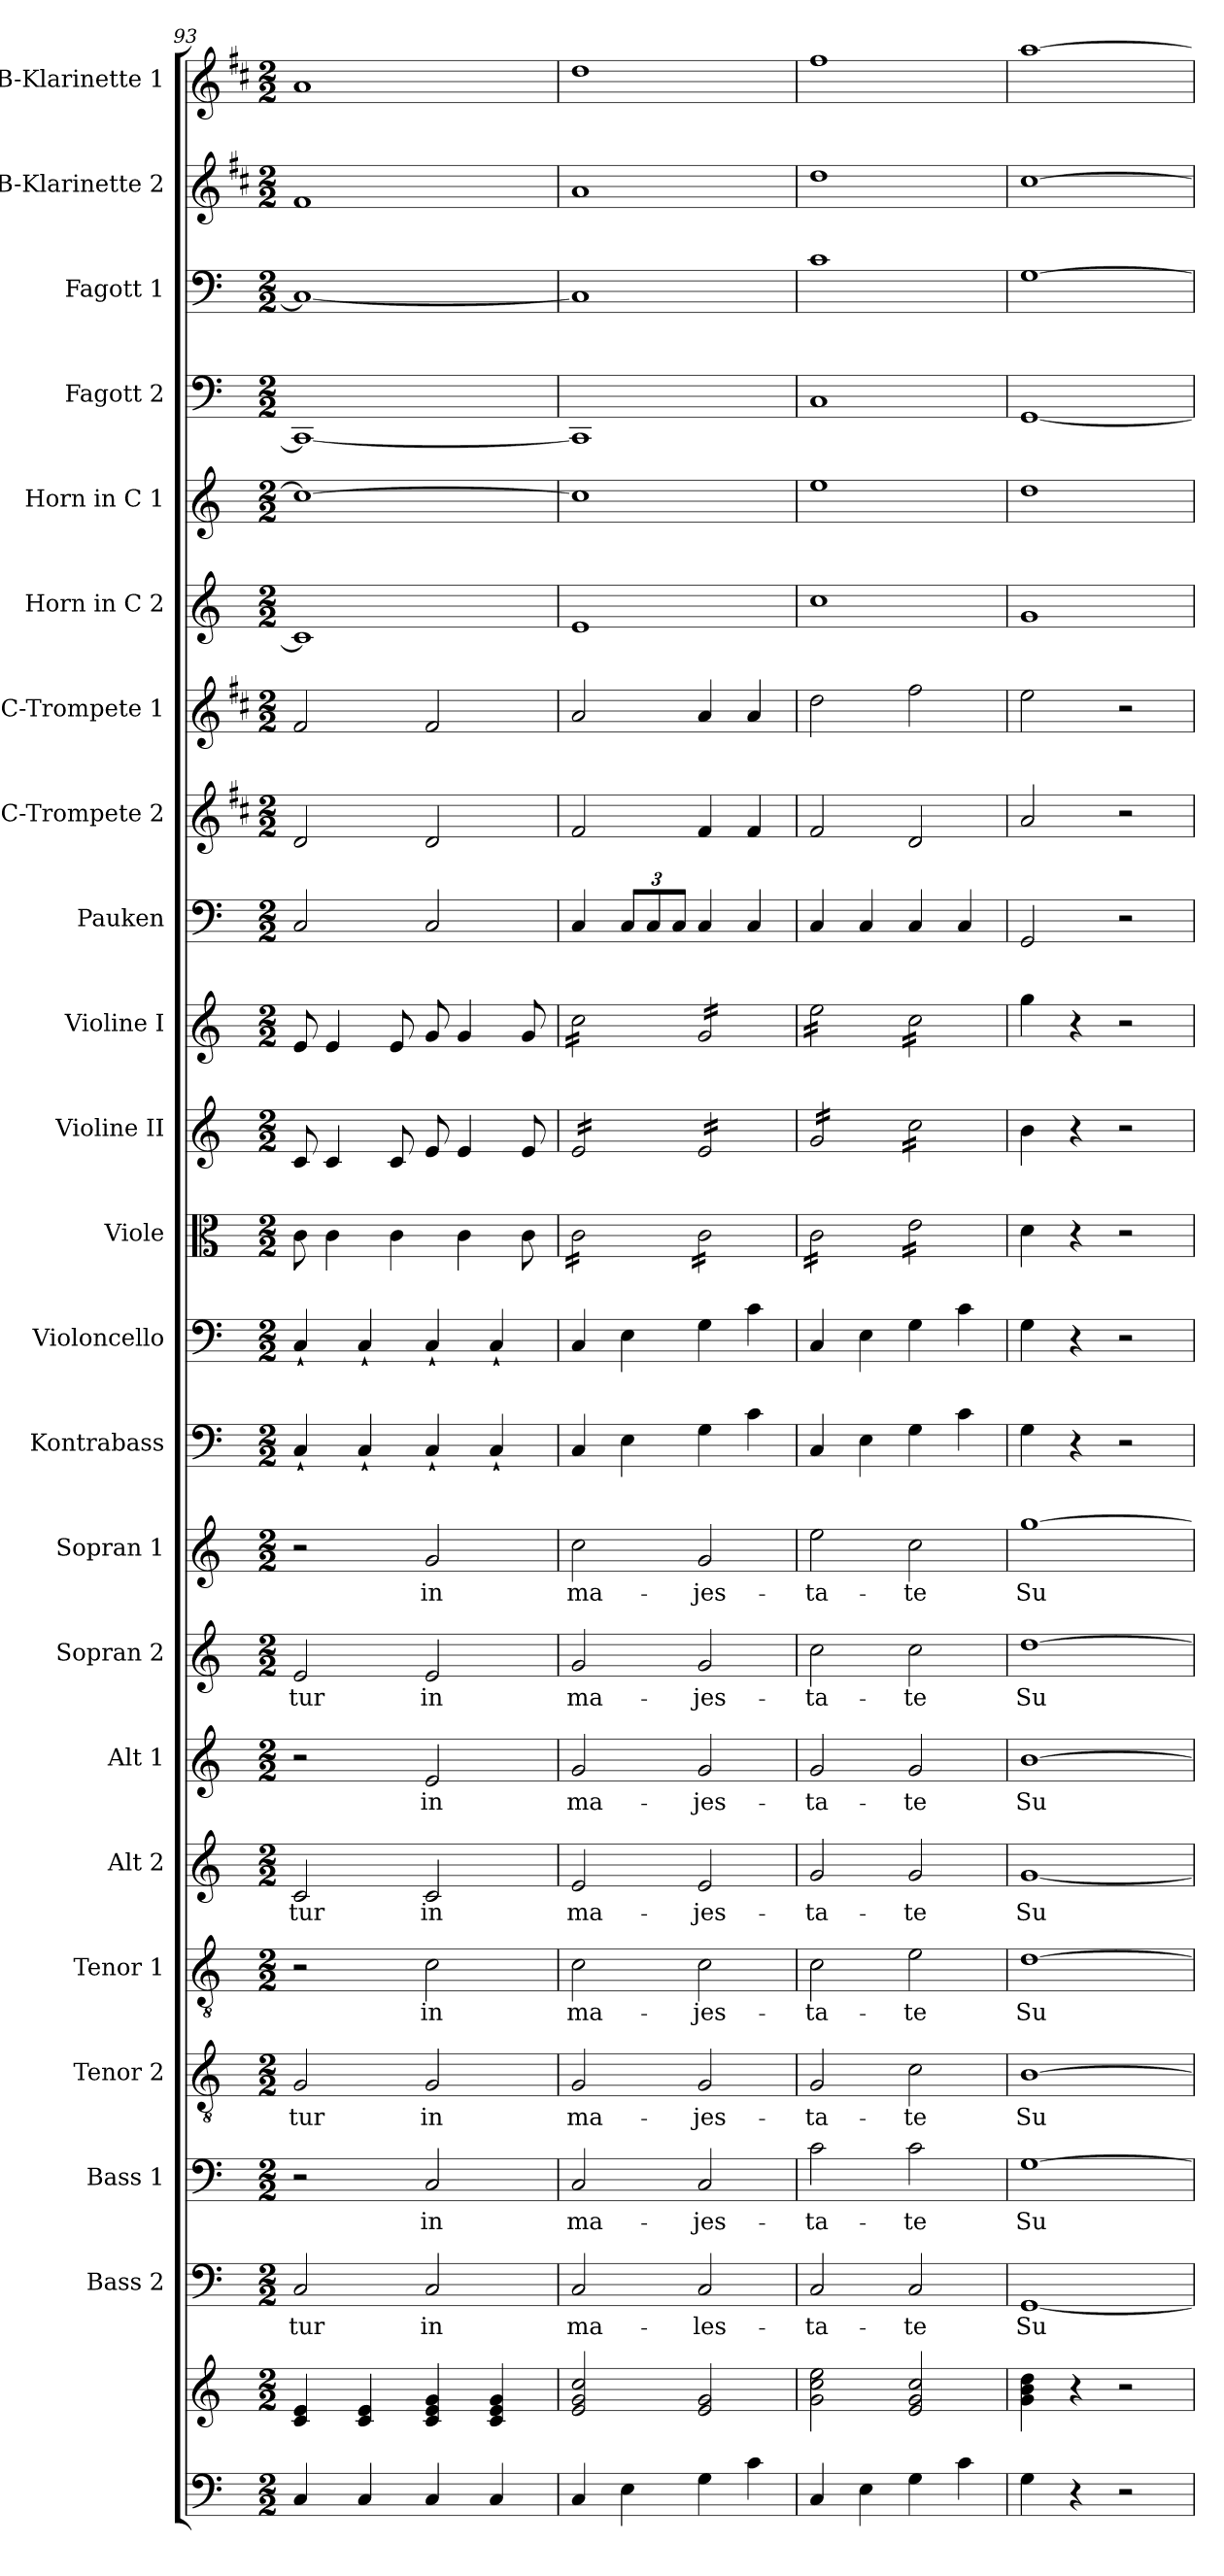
**kern	**kern	**kern	**text	**kern	**text	**kern	**text	**kern	**text	**kern	**text	**kern	**text	**kern	**text	**kern	**text	**kern	**kern	**kern	**kern	**kern	**kern	**kern	**kern	**kern	**kern	**kern	**kern	**kern	**kern
*part23	*part23	*part22	*part22	*part21	*part21	*part20	*part20	*part19	*part19	*part18	*part18	*part17	*part17	*part16	*part16	*part15	*part15	*part14	*part13	*part12	*part11	*part10	*part9	*part8	*part7	*part6	*part5	*part4	*part3	*part2	*part1
*staff24	*staff23	*staff22	*staff22	*staff21	*staff21	*staff20	*staff20	*staff19	*staff19	*staff18	*staff18	*staff17	*staff17	*staff16	*staff16	*staff15	*staff15	*staff14	*staff13	*staff12	*staff11	*staff10	*staff9	*staff8	*staff7	*staff6	*staff5	*staff4	*staff3	*staff2	*staff1
*	*	*I"Bass 2	*	*I"Bass 1	*	*I"Tenor 2	*	*I"Tenor 1	*	*I"Alt 2	*	*I"Alt 1	*	*I"Sopran 2	*	*I"Sopran 1	*	*I"Kontrabass	*I"Violoncello	*I"Viole	*I"Violine II	*I"Violine I	*I"Pauken	*I"C-Trompete 2	*I"C-Trompete 1	*I"Horn in C 2	*I"Horn in C 1	*I"Fagott 2	*I"Fagott 1	*I"B-Klarinette 2	*I"B-Klarinette 1
*	*	*I'B. 2	*	*I'B. 1	*	*I'T. 2	*	*I'T. 1	*	*I'A. 2	*	*I'A. 1	*	*I'S. 2	*	*I'S. 1	*	*I'Kb.	*I'Vc.	*I'Vle.	*I'Vl. II	*I'Vl. I	*I'Pk.	*I'C Trp. 2	*I'C Trp. 1	*	*	*I'Fg. 2	*I'Fg. 1	*I'B Kl. 2	*I'B Kl. 1
*clefF4	*clefG2	*clefF4	*	*clefF4	*	*clefGv2	*	*clefGv2	*	*clefG2	*	*clefG2	*	*clefG2	*	*clefG2	*	*clefF4	*clefF4	*clefC3	*clefG2	*clefG2	*clefF4	*clefG2	*clefG2	*clefG2	*clefG2	*clefF4	*clefF4	*clefG2	*clefG2
*	*	*	*	*	*	*	*	*	*	*	*	*	*	*	*	*	*	*ITrd7c12	*	*	*	*	*	*ITrd1c2	*ITrd1c2	*ITrd7c12	*ITrd7c12	*	*	*ITrd1c2	*ITrd1c2
*k[]	*k[]	*k[]	*	*k[]	*	*k[]	*	*k[]	*	*k[]	*	*k[]	*	*k[]	*	*k[]	*	*k[]	*k[]	*k[]	*k[]	*k[]	*k[]	*k[]	*k[]	*k[]	*k[]	*k[]	*k[]	*k[]	*k[]
*C:	*C:	*C:	*	*C:	*	*C:	*	*C:	*	*C:	*	*C:	*	*C:	*	*C:	*	*C:	*C:	*C:	*C:	*C:	*C:	*C:	*C:	*C:	*C:	*C:	*C:	*C:	*C:
*M2/2	*M2/2	*M2/2	*	*M2/2	*	*M2/2	*	*M2/2	*	*M2/2	*	*M2/2	*	*M2/2	*	*M2/2	*	*M2/2	*M2/2	*M2/2	*M2/2	*M2/2	*M2/2	*M2/2	*M2/2	*M2/2	*M2/2	*M2/2	*M2/2	*M2/2	*M2/2
=93	=93	=93	=93	=93	=93	=93	=93	=93	=93	=93	=93	=93	=93	=93	=93	=93	=93	=93	=93	=93	=93	=93	=93	=93	=93	=93	=93	=93	=93	=93	=93
!	!	!	!LO:LY:b	!	!	!	!LO:LY:b	!	!	!	!LO:LY:b	!	!	!	!LO:LY:b	!	!	!	!	!	!	!	!	!	!	!	!	!	!	!	!
4C/	4c/ 4e/	2C/	-tur	2r	.	2G/	-tur	2r	.	2c/	-tur	2r	.	2e/	-tur	2r	.	4CC`</	4C`</	8c\	8c/	8e/	2C/	2c/	2e/	1C]	1c_	1CC_	1C_	1e	1g
.	.	.	.	.	.	.	.	.	.	.	.	.	.	.	.	.	.	.	.	4c\	4c/	4e/	.	.	.	.	.	.	.	.	.
4C/	4c/ 4e/	.	.	.	.	.	.	.	.	.	.	.	.	.	.	.	.	4CC`</	4C`</	.	.	.	.	.	.	.	.	.	.	.	.
.	.	.	.	.	.	.	.	.	.	.	.	.	.	.	.	.	.	.	.	4c\	8c/	8e/	.	.	.	.	.	.	.	.	.
!	!	!	!LO:LY:b	!	!LO:LY:b	!	!LO:LY:b	!	!LO:LY:b	!	!LO:LY:b	!	!LO:LY:b	!	!LO:LY:b	!	!LO:LY:b	!	!	!	!	!	!	!	!	!	!	!	!	!	!
4C/	4c/ 4e/ 4g/	2C/	in	2C/	in	2G/	in	2c\	in	2c/	in	2e/	in	2e/	in	2g/	in	4CC`</	4C`</	.	8e/	8g/	2C/	2c/	2e/	.	.	.	.	.	.
.	.	.	.	.	.	.	.	.	.	.	.	.	.	.	.	.	.	.	.	4c\	4e/	4g/	.	.	.	.	.	.	.	.	.
4C/	4c/ 4e/ 4g/	.	.	.	.	.	.	.	.	.	.	.	.	.	.	.	.	4CC`</	4C`</	.	.	.	.	.	.	.	.	.	.	.	.
.	.	.	.	.	.	.	.	.	.	.	.	.	.	.	.	.	.	.	.	8c\	8e/	8g/	.	.	.	.	.	.	.	.	.
=94	=94	=94	=94	=94	=94	=94	=94	=94	=94	=94	=94	=94	=94	=94	=94	=94	=94	=94	=94	=94	=94	=94	=94	=94	=94	=94	=94	=94	=94	=94	=94
!	!	!	!LO:LY:b	!	!LO:LY:b	!	!LO:LY:b	!	!LO:LY:b	!	!LO:LY:b	!	!LO:LY:b	!	!LO:LY:b	!	!LO:LY:b	!	!	!	!	!	!	!	!	!	!	!	!	!	!
*	*	*	*	*	*	*	*	*	*	*	*	*	*	*	*	*	*	*	*	*tremolo	*	*	*	*	*	*	*	*	*	*	*
*	*	*	*	*	*	*	*	*	*	*	*	*	*	*	*	*	*	*	*	*	*tremolo	*	*	*	*	*	*	*	*	*	*
*	*	*	*	*	*	*	*	*	*	*	*	*	*	*	*	*	*	*	*	*	*	*tremolo	*	*	*	*	*	*	*	*	*
4C/	2e/ 2g/ 2cc/	2C/	ma-	2C/	ma-	2G/	ma-	2c\	ma-	2e/	ma-	2g/	ma-	2g/	ma-	2cc\	ma-	4CC/	4C/	16c\LL	16e/LL	16cc\LL	4C/	2e/	2g/	1E	1c]	1CC]	1C]	1g	1cc
.	.	.	.	.	.	.	.	.	.	.	.	.	.	.	.	.	.	.	.	16c\	16e/	16cc\	.	.	.	.	.	.	.	.	.
.	.	.	.	.	.	.	.	.	.	.	.	.	.	.	.	.	.	.	.	16c\	16e/	16cc\	.	.	.	.	.	.	.	.	.
.	.	.	.	.	.	.	.	.	.	.	.	.	.	.	.	.	.	.	.	16c\	16e/	16cc\	.	.	.	.	.	.	.	.	.
*	*	*	*	*	*	*	*	*	*	*	*	*	*	*	*	*	*	*	*	*	*	*	*Xbrackettup	*	*	*	*	*	*	*	*
4E\	.	.	.	.	.	.	.	.	.	.	.	.	.	.	.	.	.	4EE\	4E\	16c\	16e/	16cc\	12C/L	.	.	.	.	.	.	.	.
.	.	.	.	.	.	.	.	.	.	.	.	.	.	.	.	.	.	.	.	16c\	16e/	16cc\	.	.	.	.	.	.	.	.	.
.	.	.	.	.	.	.	.	.	.	.	.	.	.	.	.	.	.	.	.	.	.	.	12C/	.	.	.	.	.	.	.	.
.	.	.	.	.	.	.	.	.	.	.	.	.	.	.	.	.	.	.	.	16c\	16e/	16cc\	.	.	.	.	.	.	.	.	.
.	.	.	.	.	.	.	.	.	.	.	.	.	.	.	.	.	.	.	.	.	.	.	12C/J	.	.	.	.	.	.	.	.
.	.	.	.	.	.	.	.	.	.	.	.	.	.	.	.	.	.	.	.	16c\JJ	16e/JJ	16cc\JJ	.	.	.	.	.	.	.	.	.
!	!	!	!LO:LY:b	!	!LO:LY:b	!	!LO:LY:b	!	!LO:LY:b	!	!LO:LY:b	!	!LO:LY:b	!	!LO:LY:b	!	!LO:LY:b	!	!	!	!	!	!	!	!	!	!	!	!	!	!
4G\	2e/ 2g/	2C/	-les-	2C/	-jes-	2G/	-jes-	2c\	-jes-	2e/	-jes-	2g/	-jes-	2g/	-jes-	2g/	-jes-	4GG\	4G\	16c\LL	16e/LL	16g/LL	4C/	4e/	4g/	.	.	.	.	.	.
.	.	.	.	.	.	.	.	.	.	.	.	.	.	.	.	.	.	.	.	16c\	16e/	16g/	.	.	.	.	.	.	.	.	.
.	.	.	.	.	.	.	.	.	.	.	.	.	.	.	.	.	.	.	.	16c\	16e/	16g/	.	.	.	.	.	.	.	.	.
.	.	.	.	.	.	.	.	.	.	.	.	.	.	.	.	.	.	.	.	16c\	16e/	16g/	.	.	.	.	.	.	.	.	.
4c\	.	.	.	.	.	.	.	.	.	.	.	.	.	.	.	.	.	4C\	4c\	16c\	16e/	16g/	4C/	4e/	4g/	.	.	.	.	.	.
.	.	.	.	.	.	.	.	.	.	.	.	.	.	.	.	.	.	.	.	16c\	16e/	16g/	.	.	.	.	.	.	.	.	.
.	.	.	.	.	.	.	.	.	.	.	.	.	.	.	.	.	.	.	.	16c\	16e/	16g/	.	.	.	.	.	.	.	.	.
.	.	.	.	.	.	.	.	.	.	.	.	.	.	.	.	.	.	.	.	16c\JJ	16e/JJ	16g/JJ	.	.	.	.	.	.	.	.	.
=95	=95	=95	=95	=95	=95	=95	=95	=95	=95	=95	=95	=95	=95	=95	=95	=95	=95	=95	=95	=95	=95	=95	=95	=95	=95	=95	=95	=95	=95	=95	=95
!	!	!	!LO:LY:b	!	!LO:LY:b	!	!LO:LY:b	!	!LO:LY:b	!	!LO:LY:b	!	!LO:LY:b	!	!LO:LY:b	!	!LO:LY:b	!	!	!	!	!	!	!	!	!	!	!	!	!	!
4C/	2g\ 2cc\ 2ee\	2C/	-ta-	2c\	-ta-	2G/	-ta-	2c\	-ta-	2g/	-ta-	2g/	-ta-	2cc\	-ta-	2ee\	-ta-	4CC/	4C/	16c\LL	16g/LL	16ee\LL	4C/	2e/	2cc\	1c	1e	1C	1c	1cc	1ee
.	.	.	.	.	.	.	.	.	.	.	.	.	.	.	.	.	.	.	.	16c\	16g/	16ee\	.	.	.	.	.	.	.	.	.
.	.	.	.	.	.	.	.	.	.	.	.	.	.	.	.	.	.	.	.	16c\	16g/	16ee\	.	.	.	.	.	.	.	.	.
.	.	.	.	.	.	.	.	.	.	.	.	.	.	.	.	.	.	.	.	16c\	16g/	16ee\	.	.	.	.	.	.	.	.	.
4E\	.	.	.	.	.	.	.	.	.	.	.	.	.	.	.	.	.	4EE\	4E\	16c\	16g/	16ee\	4C/	.	.	.	.	.	.	.	.
.	.	.	.	.	.	.	.	.	.	.	.	.	.	.	.	.	.	.	.	16c\	16g/	16ee\	.	.	.	.	.	.	.	.	.
.	.	.	.	.	.	.	.	.	.	.	.	.	.	.	.	.	.	.	.	16c\	16g/	16ee\	.	.	.	.	.	.	.	.	.
.	.	.	.	.	.	.	.	.	.	.	.	.	.	.	.	.	.	.	.	16c\JJ	16g/JJ	16ee\JJ	.	.	.	.	.	.	.	.	.
!	!	!	!LO:LY:b	!	!LO:LY:b	!	!LO:LY:b	!	!LO:LY:b	!	!LO:LY:b	!	!LO:LY:b	!	!LO:LY:b	!	!LO:LY:b	!	!	!	!	!	!	!	!	!	!	!	!	!	!
4G\	2e/ 2g/ 2cc/	2C/	-te	2c\	-te	2c\	-te	2e\	-te	2g/	-te	2g/	-te	2cc\	-te	2cc\	-te	4GG\	4G\	16e\LL	16cc\LL	16cc\LL	4C/	2c/	2ee\	.	.	.	.	.	.
.	.	.	.	.	.	.	.	.	.	.	.	.	.	.	.	.	.	.	.	16e\	16cc\	16cc\	.	.	.	.	.	.	.	.	.
.	.	.	.	.	.	.	.	.	.	.	.	.	.	.	.	.	.	.	.	16e\	16cc\	16cc\	.	.	.	.	.	.	.	.	.
.	.	.	.	.	.	.	.	.	.	.	.	.	.	.	.	.	.	.	.	16e\	16cc\	16cc\	.	.	.	.	.	.	.	.	.
4c\	.	.	.	.	.	.	.	.	.	.	.	.	.	.	.	.	.	4C\	4c\	16e\	16cc\	16cc\	4C/	.	.	.	.	.	.	.	.
.	.	.	.	.	.	.	.	.	.	.	.	.	.	.	.	.	.	.	.	16e\	16cc\	16cc\	.	.	.	.	.	.	.	.	.
.	.	.	.	.	.	.	.	.	.	.	.	.	.	.	.	.	.	.	.	16e\	16cc\	16cc\	.	.	.	.	.	.	.	.	.
.	.	.	.	.	.	.	.	.	.	.	.	.	.	.	.	.	.	.	.	16e\JJ	16cc\JJ	16cc\JJ	.	.	.	.	.	.	.	.	.
*	*	*	*	*	*	*	*	*	*	*	*	*	*	*	*	*	*	*	*	*	*	*Xtremolo	*	*	*	*	*	*	*	*	*
*	*	*	*	*	*	*	*	*	*	*	*	*	*	*	*	*	*	*	*	*	*Xtremolo	*	*	*	*	*	*	*	*	*	*
*	*	*	*	*	*	*	*	*	*	*	*	*	*	*	*	*	*	*	*	*Xtremolo	*	*	*	*	*	*	*	*	*	*	*
=96	=96	=96	=96	=96	=96	=96	=96	=96	=96	=96	=96	=96	=96	=96	=96	=96	=96	=96	=96	=96	=96	=96	=96	=96	=96	=96	=96	=96	=96	=96	=96
!	!	!	!LO:LY:b	!	!LO:LY:b	!	!LO:LY:b	!	!LO:LY:b	!	!LO:LY:b	!	!LO:LY:b	!	!LO:LY:b	!	!LO:LY:b	!	!	!	!	!	!	!	!	!	!	!	!	!	!
4G\	4g\ 4b\ 4dd\	[1GG	Su-	[1G	Su-	[1B	Su-	[1d	Su-	[1g	Su-	[1b	Su-	[1dd	Su-	[1gg	Su-	4GG\	4G\	4d\	4b\	4gg\	2GG/	2g/	2dd\	1G	1d	[1GG	[1G	[1b	[1gg
4r	4r	.	.	.	.	.	.	.	.	.	.	.	.	.	.	.	.	4r	4r	4r	4r	4r	.	.	.	.	.	.	.	.	.
2r	2r	.	.	.	.	.	.	.	.	.	.	.	.	.	.	.	.	2r	2r	2r	2r	2r	2r	2r	2r	.	.	.	.	.	.
=	=	=	=	=	=	=	=	=	=	=	=	=	=	=	=	=	=	=	=	=	=	=	=	=	=	=	=	=	=	=	=
*-	*-	*-	*-	*-	*-	*-	*-	*-	*-	*-	*-	*-	*-	*-	*-	*-	*-	*-	*-	*-	*-	*-	*-	*-	*-	*-	*-	*-	*-	*-	*-
